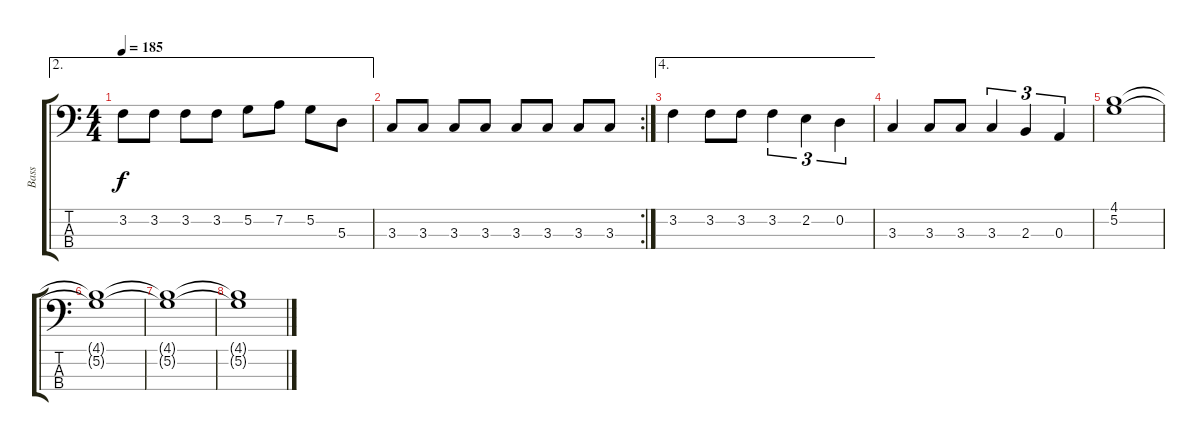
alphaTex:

\track ("Bass" "Bass") {instrument electricbassfinger}
\staff {score tabs}
\tuning (G2 D2 A1 E1) {hide}
\ae 2
\ts (4 4)
\tempo 185
\clef f4
\ks c
3.2.8{dy f} 3.2.8 3.2.8 3.2.8 5.2.8 7.2.8 5.2.8 5.3.8 |
\rc 2
3.3.8 3.3.8 3.3.8 3.3.8 3.3.8 3.3.8 3.3.8 3.3.8 |
\ae 4
3.2.4 3.2.8 3.2.8 3.2.4{tu (3 2)} 2.2.4{tu (3 2)} 0.2.4{tu (3 2)} |
3.3.4 3.3.8 3.3.8 3.3.4{tu (3 2)} 2.3.4{tu (3 2)} 0.3.4{tu (3 2)} |
(4.1 5.2).1 |
(4.1{t} 5.2{t}).1 |
(4.1{t} 5.2{t}).1 |
(4.1{t} 5.2{t}).1
